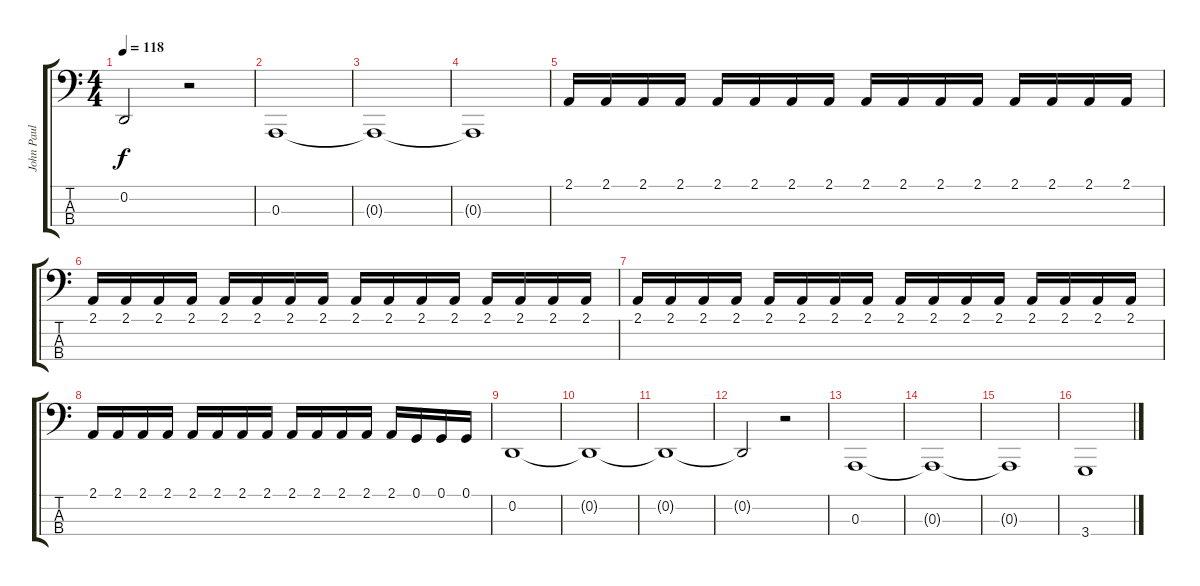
\track ("John Paul Jones (Orgão 4)" "John Paul ") {instrument brasssection}
\staff {score tabs}
\tuning (G2 D2 A1 E1) {hide}
\ts (4 4)
\tempo 118
\clef f4
\ks c
0.2{t}.2{dy f} r.2 |
0.3.1 |
0.3{t}.1 |
0.3{t}.1 |
2.1.16 2.1.16 2.1.16 2.1.16 2.1.16 2.1.16 2.1.16 2.1.16 2.1.16 2.1.16 2.1.16 2.1.16 2.1.16 2.1.16 2.1.16 2.1.16 |
2.1.16 2.1.16 2.1.16 2.1.16 2.1.16 2.1.16 2.1.16 2.1.16 2.1.16 2.1.16 2.1.16 2.1.16 2.1.16 2.1.16 2.1.16 2.1.16 |
2.1.16 2.1.16 2.1.16 2.1.16 2.1.16 2.1.16 2.1.16 2.1.16 2.1.16 2.1.16 2.1.16 2.1.16 2.1.16 2.1.16 2.1.16 2.1.16 |
2.1.16 2.1.16 2.1.16 2.1.16 2.1.16 2.1.16 2.1.16 2.1.16 2.1.16 2.1.16 2.1.16 2.1.16 2.1.16 0.1.16 0.1.16 0.1.16 |
0.2.1 |
0.2{t}.1 |
0.2{t}.1 |
0.2{t}.2 r.2 |
0.3.1 |
0.3{t}.1 |
0.3{t}.1 |
3.4.1
